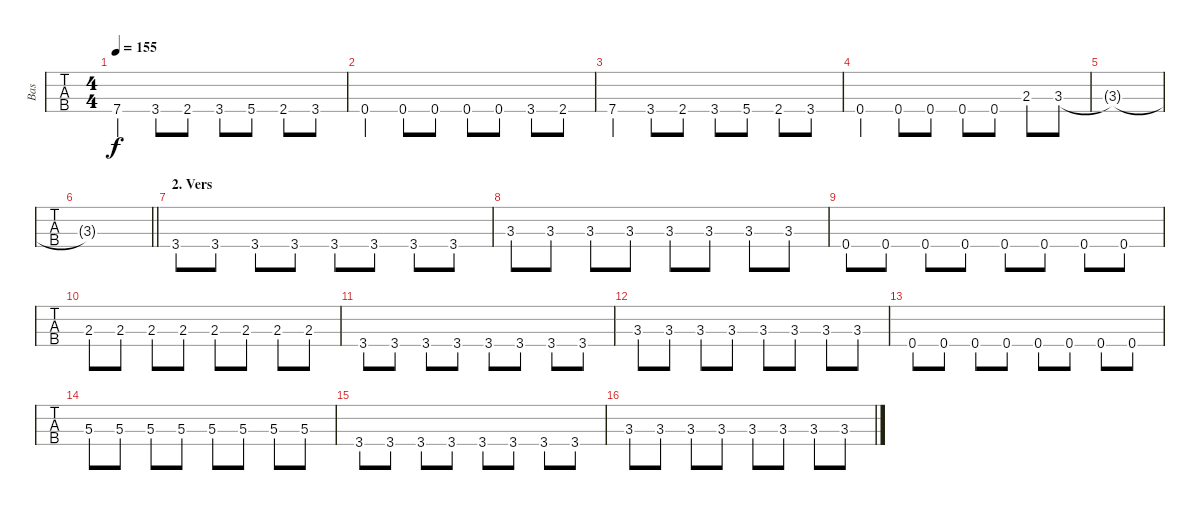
\track ("Bas" "Bas") {instrument electricbasspick}
\staff {tabs}
\tuning (G2 D2 A1 E1) {hide}
\ts (4 4)
\tempo 155
\clef f4
\ks eminor
7.4.4{dy f} 3.4.8 2.4.8 3.4.8 5.4.8 2.4.8 3.4.8 |
0.4.4 0.4.8 0.4.8 0.4.8 0.4.8 3.4.8 2.4.8 |
7.4.4 3.4.8 2.4.8 3.4.8 5.4.8 2.4.8 3.4.8 |
0.4.4 0.4.8 0.4.8 0.4.8 0.4.8 2.3.8 3.3.8 |
3.3{t}.1 |
\barLineRight lightlight
3.3{t}.1 |
\section ("" "2. Vers")
3.4.8 3.4.8 3.4.8 3.4.8 3.4.8 3.4.8 3.4.8 3.4.8 |
3.3.8 3.3.8 3.3.8 3.3.8 3.3.8 3.3.8 3.3.8 3.3.8 |
0.4.8 0.4.8 0.4.8 0.4.8 0.4.8 0.4.8 0.4.8 0.4.8 |
2.3.8 2.3.8 2.3.8 2.3.8 2.3.8 2.3.8 2.3.8 2.3.8 |
3.4.8 3.4.8 3.4.8 3.4.8 3.4.8 3.4.8 3.4.8 3.4.8 |
3.3.8 3.3.8 3.3.8 3.3.8 3.3.8 3.3.8 3.3.8 3.3.8 |
0.4.8 0.4.8 0.4.8 0.4.8 0.4.8 0.4.8 0.4.8 0.4.8 |
5.3.8 5.3.8 5.3.8 5.3.8 5.3.8 5.3.8 5.3.8 5.3.8 |
3.4.8 3.4.8 3.4.8 3.4.8 3.4.8 3.4.8 3.4.8 3.4.8 |
3.3.8 3.3.8 3.3.8 3.3.8 3.3.8 3.3.8 3.3.8 3.3.8
